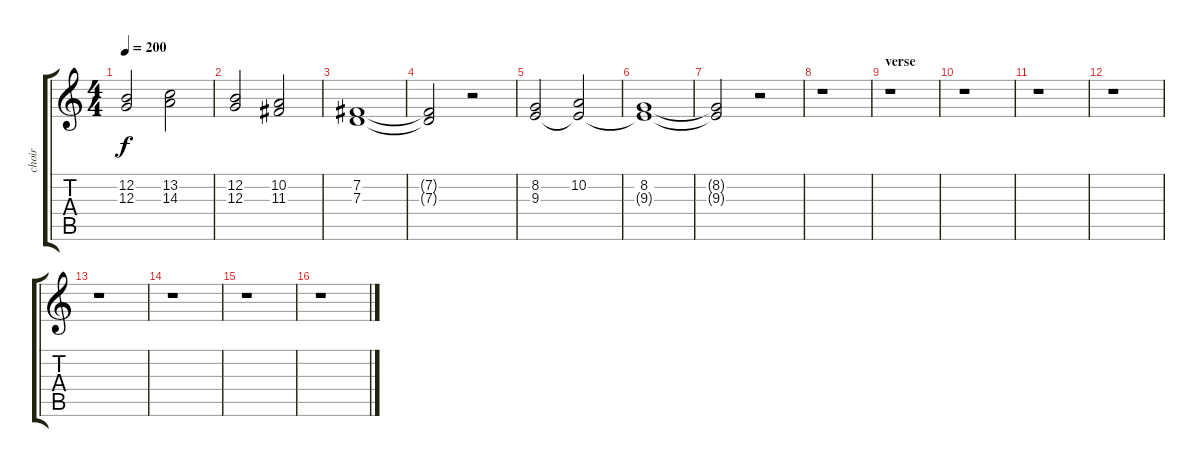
\track ("choir" "choir") {instrument choiraahs}
\staff {score tabs}
\tuning (E4 B3 G3 D3 A2 E2) {hide}
\ts (4 4)
\tempo 200
\clef g2
\ks c
(12.2 12.3).2{dy f} (13.2 14.3).2 |
(12.2 12.3).2 (10.2 11.3).2 |
(7.2 7.3).1 |
(7.2{t} 7.3{t}).2 r.2 |
(8.2 9.3).2 (10.2 9.3{t}).2 |
(8.2 9.3{t}).1 |
(8.2{t} 9.3{t}).2 r.2 |
r.1 |
\section ("" "verse")
r.1 |
r.1 |
r.1 |
r.1 |
r.1 |
r.1 |
r.1 |
r.1
